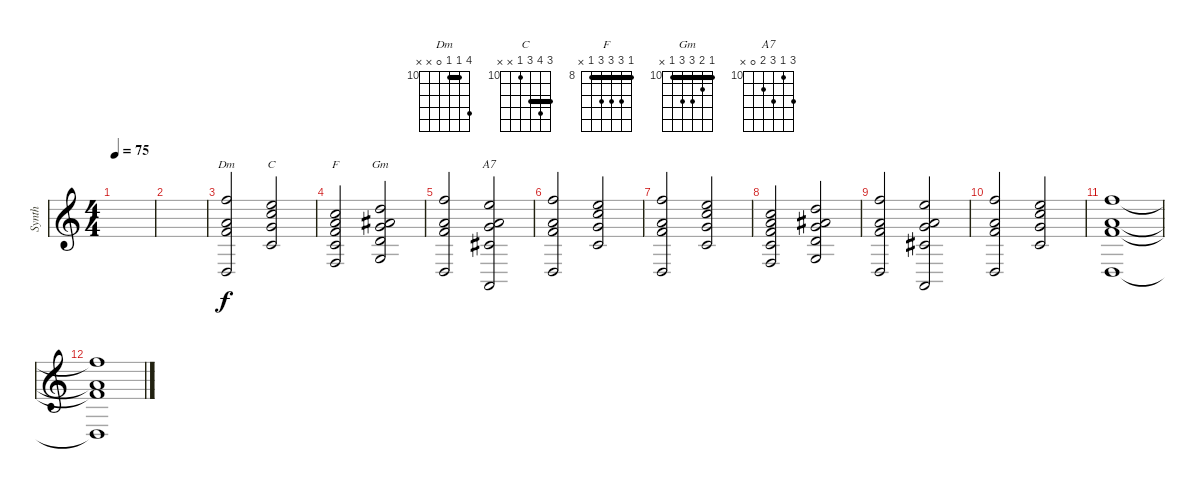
\track ("Synth" "Synth") {instrument stringensemble1}
\staff {score}
\tuning (E4 B3 G3 D3 A2 E2) {hide}
\chord ("Dm" 13 10 10 0 x x) {firstfret 10 barre 10}
\chord ("C" 12 13 12 10 x x) {firstfret 10 barre 12}
\chord ("F" 8 10 10 10 8 x) {firstfret 8 barre 8}
\chord ("Gm" 10 11 12 12 10 x) {firstfret 10 barre 10}
\chord ("A7" 12 10 12 11 0 x) {firstfret 10}
\ts (4 4)
\tempo 75
\clef g2
\ks c
|
|
(13.1 10.2 10.3 0.4).2{ch "Dm"} (12.1 13.2 12.3 10.4).2{ch "C"} |
(8.1 10.2 10.3 10.4 8.5).2{ch "F"} (10.1 11.2 12.3 12.4 10.5).2{ch "Gm"} |
(13.1 10.2 10.3 0.4).2 (12.1 10.2 12.3 11.4 0.5).2{ch "A7"} |
(13.1 10.2 10.3 0.4).2 (12.1 13.2 12.3 10.4).2 |
(13.1 10.2 10.3 0.4).2 (12.1 13.2 12.3 10.4).2 |
(8.1 10.2 10.3 10.4 8.5).2 (10.1 11.2 12.3 12.4 10.5).2 |
(13.1 10.2 10.3 0.4).2 (12.1 10.2 12.3 11.4 0.5).2 |
(13.1 10.2 10.3 0.4).2 (12.1 13.2 12.3 10.4).2 |
(13.1 10.2 10.3 0.4).1 |
(13.1{t} 10.2{t} 10.3{t} 0.4{t}).1
